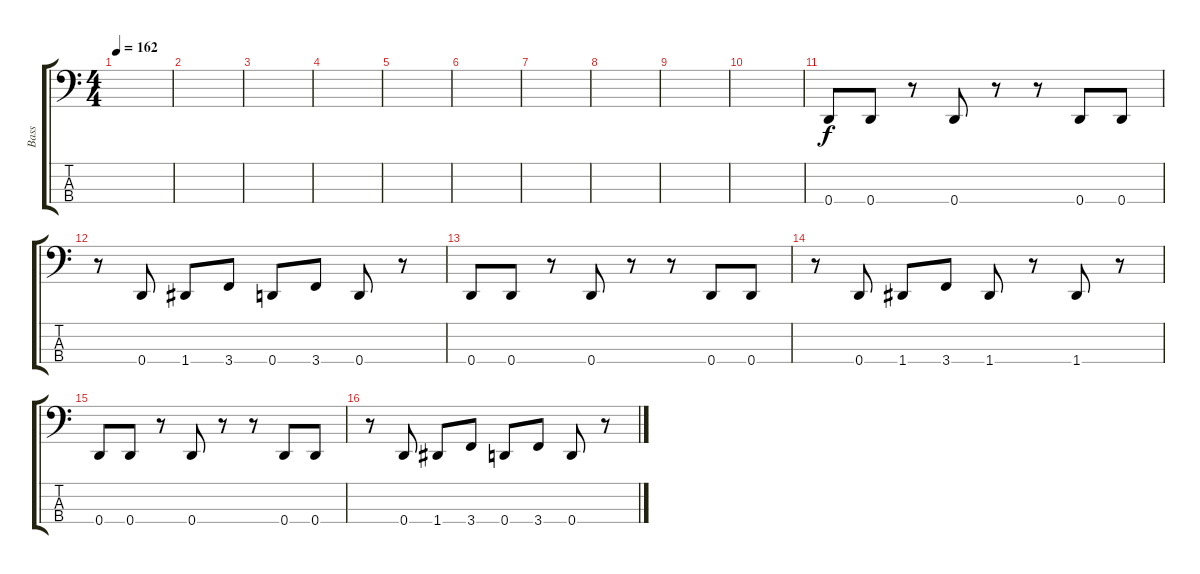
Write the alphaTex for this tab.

\track ("Bass" "Bass") {instrument electricbasspick}
\staff {score tabs}
\tuning (F2 C2 G1 D1) {hide}
\ts (4 4)
\tempo 162
\clef f4
\ks c
|
|
|
|
|
|
|
|
|
|
0.4.8 0.4.8 r.8 0.4.8 r.8 r.8 0.4.8 0.4.8 |
r.8 0.4.8 1.4.8 3.4.8 0.4.8 3.4.8 0.4.8 r.8 |
0.4.8 0.4.8 r.8 0.4.8 r.8 r.8 0.4.8 0.4.8 |
r.8 0.4.8 1.4.8 3.4.8 1.4.8 r.8 1.4.8 r.8 |
0.4.8 0.4.8 r.8 0.4.8 r.8 r.8 0.4.8 0.4.8 |
r.8 0.4.8 1.4.8 3.4.8 0.4.8 3.4.8 0.4.8 r.8
